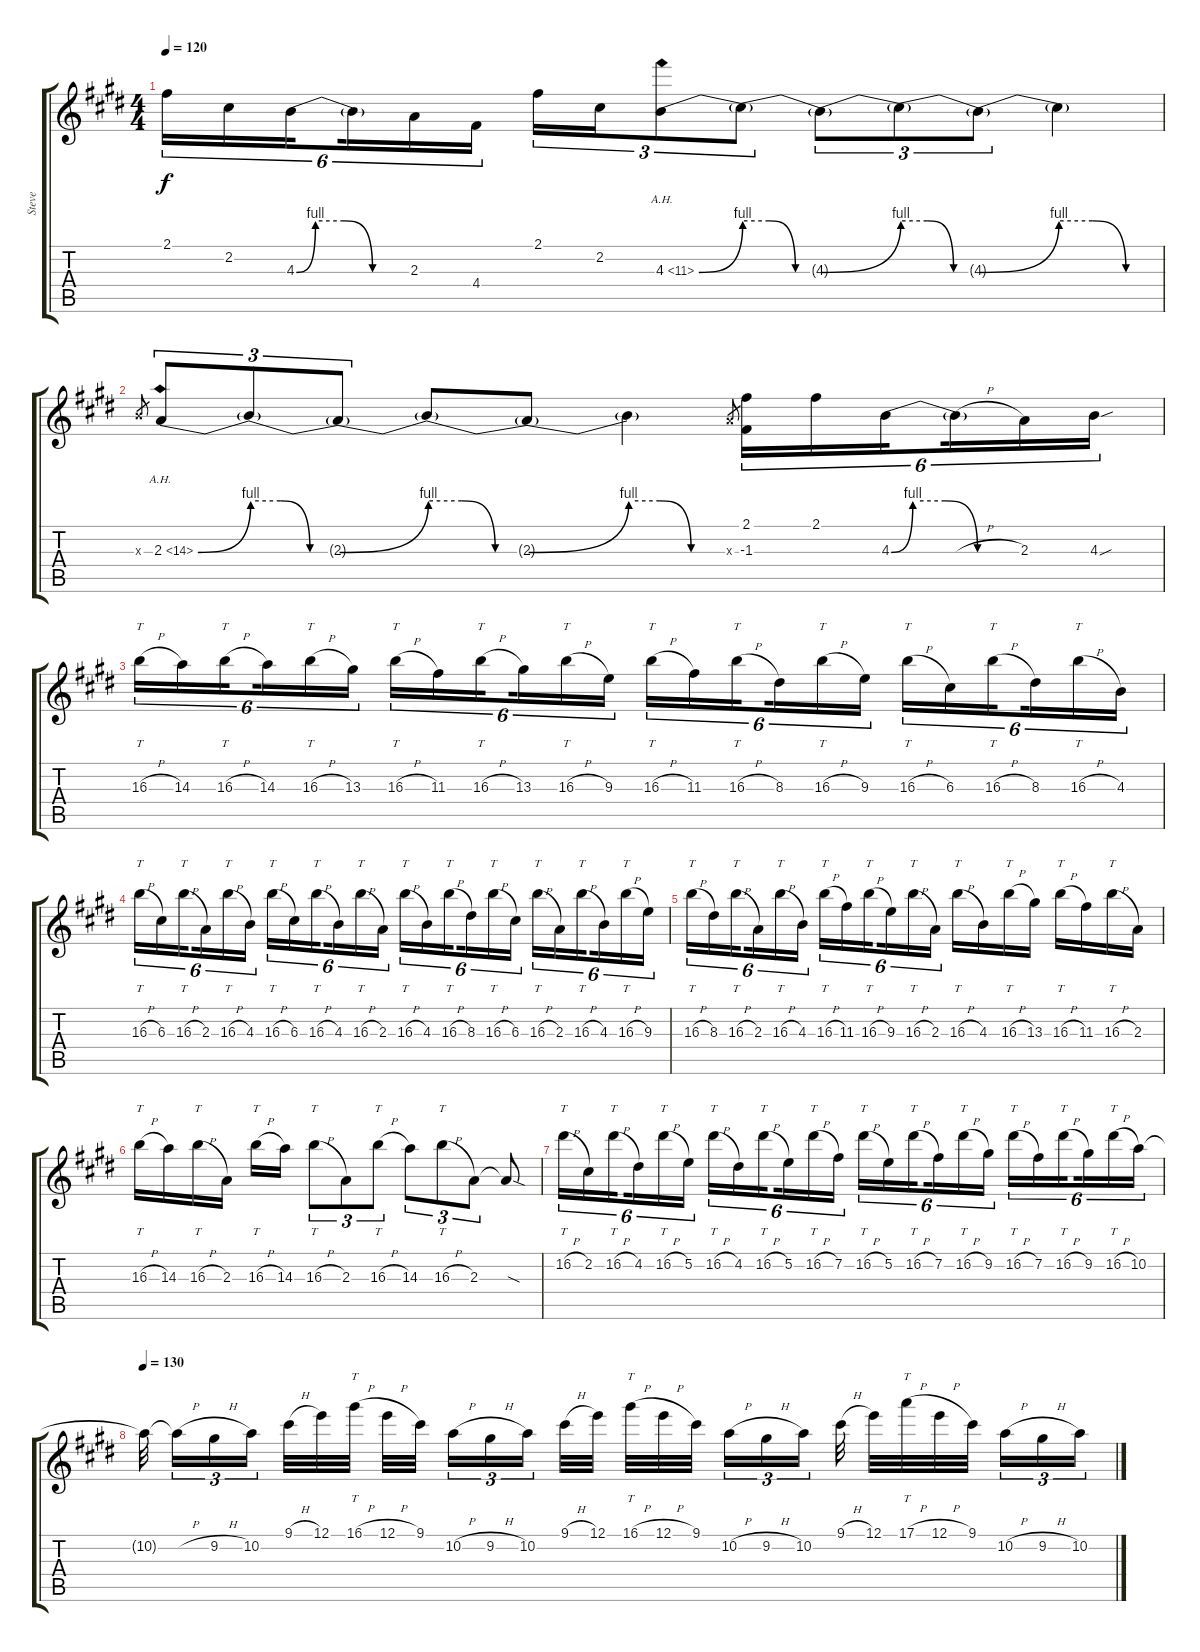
\track ("Steve" "Steve") {instrument distortionguitar}
\staff {score tabs}
\tuning (E4 B3 G3 D3 A2 E2) {hide}
\ts (4 4)
\tempo 120
\clef g2
\ks c#minor
2.1.16{tu (6 4) dy f} 2.2.16{tu (6 4)} 4.3{be (custom 0 0 10 4 25 4 40 0 60 0)}.16{tu (6 4) beam splitsecondary} 4.3{t}.16{tu (6 4)} 2.3.16{tu (6 4)} 4.4.16{tu (6 4)} 2.1.16{tu (3 2)} 2.2.16{tu (3 2)} 4.3{be (bend 0 0 60 4) ah 7}.8{tu (3 2)} 4.3{be (custom 0 4 20 4 40 0 60 0) t}.8{tu (3 2)} 4.3{be (bend 0 0 60 4) t}.8{tu (3 2)} 4.3{be (custom 0 4 20 4 40 0 60 0) t}.8{tu (3 2)} 4.3{be (bend 0 0 60 4) t}.8{tu (3 2)} 4.3{be (custom 0 4 20 4 40 0 60 0) t}.4 |
4.3{x}.8{gr} 2.3{be (bend 0 0 60 4) ah 12}.8{tu (3 2)} 2.3{be (custom 0 4 20 4 40 0 60 0) t}.8{tu (3 2)} 2.3{be (bend 0 0 60 4) t}.8{tu (3 2)} 2.3{be (custom 0 4 20 4 40 0 60 0) t}.8 2.3{be (bend 0 0 60 4) t}.8 2.3{be (custom 0 4 20 4 40 0 60 0) t}.4 2.3{x}.8{gr} (2.1 -1.3).16{tu (6 4)} 2.1.16{tu (6 4)} 4.3{be (custom 0 0 10 4 25 4 40 0 60 0)}.16{tu (6 4) beam splitsecondary} 4.3{h t}.16{tu (6 4)} 2.3.16{tu (6 4)} 4.3{sou}.16{tu (6 4)} |
\ks e
16.3{h}.16{tt tu (6 4)} 14.3.16{tu (6 4)} 16.3{h}.16{tt tu (6 4) beam splitsecondary} 14.3.16{tu (6 4)} 16.3{h}.16{tt tu (6 4)} 13.3.16{tu (6 4)} 16.3{h}.16{tt tu (6 4)} 11.3.16{tu (6 4)} 16.3{h}.16{tt tu (6 4) beam splitsecondary} 13.3.16{tu (6 4)} 16.3{h}.16{tt tu (6 4)} 9.3.16{tu (6 4)} 16.3{h}.16{tt tu (6 4)} 11.3.16{tu (6 4)} 16.3{h}.16{tt tu (6 4) beam splitsecondary} 8.3.16{tu (6 4)} 16.3{h}.16{tt tu (6 4)} 9.3.16{tu (6 4)} 16.3{h}.16{tt tu (6 4)} 6.3.16{tu (6 4)} 16.3{h}.16{tt tu (6 4) beam splitsecondary} 8.3.16{tu (6 4)} 16.3{h}.16{tt tu (6 4)} 4.3.16{tu (6 4)} |
16.3{h}.16{tt tu (6 4)} 6.3.16{tu (6 4)} 16.3{h}.16{tt tu (6 4) beam splitsecondary} 2.3.16{tu (6 4)} 16.3{h}.16{tt tu (6 4)} 4.3.16{tu (6 4)} 16.3{h}.16{tt tu (6 4)} 6.3.16{tu (6 4)} 16.3{h}.16{tt tu (6 4) beam splitsecondary} 4.3.16{tu (6 4)} 16.3{h}.16{tt tu (6 4)} 2.3.16{tu (6 4)} 16.3{h}.16{tt tu (6 4)} 4.3.16{tu (6 4)} 16.3{h}.16{tt tu (6 4) beam splitsecondary} 8.3.16{tu (6 4)} 16.3{h}.16{tt tu (6 4)} 6.3.16{tu (6 4)} 16.3{h}.16{tt tu (6 4)} 2.3.16{tu (6 4)} 16.3{h}.16{tt tu (6 4) beam splitsecondary} 4.3.16{tu (6 4)} 16.3{h}.16{tt tu (6 4)} 9.3.16{tu (6 4)} |
16.3{h}.16{tt tu (6 4)} 8.3.16{tu (6 4)} 16.3{h}.16{tt tu (6 4) beam splitsecondary} 2.3.16{tu (6 4)} 16.3{h}.16{tt tu (6 4)} 4.3.16{tu (6 4)} 16.3{h}.16{tt tu (6 4)} 11.3.16{tu (6 4)} 16.3{h}.16{tt tu (6 4) beam splitsecondary} 9.3.16{tu (6 4)} 16.3{h}.16{tt tu (6 4)} 2.3.16{tu (6 4)} 16.3{h}.16{tt} 4.3.16 16.3{h}.16{tt} 13.3.16 16.3{h}.16{tt} 11.3.16 16.3{h}.16{tt} 2.3.16 |
16.3{h}.16{tt} 14.3.16 16.3{h}.16{tt} 2.3.16 16.3{h}.16{tt} 14.3.16 16.3{h}.8{tt tu (3 2)} 2.3.8{tu (3 2)} 16.3{h}.8{tt tu (3 2)} 14.3.8{tu (3 2)} 16.3{h}.8{tt tu (3 2)} 2.3.8{tu (3 2)} 2.3{sod t}.8 |
\ks c#minor
16.2{h}.16{tt tu (6 4)} 2.2.16{tu (6 4)} 16.2{h}.16{tt tu (6 4) beam splitsecondary} 4.2.16{tu (6 4)} 16.2{h}.16{tt tu (6 4)} 5.2.16{tu (6 4)} 16.2{h}.16{tt tu (6 4)} 4.2.16{tu (6 4)} 16.2{h}.16{tt tu (6 4) beam splitsecondary} 5.2.16{tu (6 4)} 16.2{h}.16{tt tu (6 4)} 7.2.16{tu (6 4)} 16.2{h}.16{tt tu (6 4)} 5.2.16{tu (6 4)} 16.2{h}.16{tt tu (6 4) beam splitsecondary} 7.2.16{tu (6 4)} 16.2{h}.16{tt tu (6 4)} 9.2.16{tu (6 4)} 16.2{h}.16{tt tu (6 4)} 7.2.16{tu (6 4)} 16.2{h}.16{tt tu (6 4) beam splitsecondary} 9.2.16{tu (6 4)} 16.2{h}.16{tt tu (6 4)} 10.2.16{tu (6 4)} |
\tempo 130
\ks e
10.2{t}.32{beam splitsecondary} 10.2{h t}.16{tu (3 2)} 9.2{h}.16{tu (3 2)} 10.2.16{tu (3 2) beam splitsecondary} 9.1{h}.32 12.1.32 16.1{h}.32{tt} 12.1{h}.32 9.1.32{beam splitsecondary} 10.2{h}.16{tu (3 2)} 9.2{h}.16{tu (3 2)} 10.2.16{tu (3 2) beam splitsecondary} 9.1{h}.32 12.1.32 16.1{h}.32{tt} 12.1{h}.32 9.1.32{beam splitsecondary} 10.2{h}.16{tu (3 2)} 9.2{h}.16{tu (3 2)} 10.2.16{tu (3 2) beam splitsecondary} 9.1{h}.32 12.1.32 17.1{h}.32{tt} 12.1{h}.32 9.1.32{beam splitsecondary} 10.2{h}.16{tu (3 2)} 9.2{h}.16{tu (3 2)} 10.2.16{tu (3 2)}
